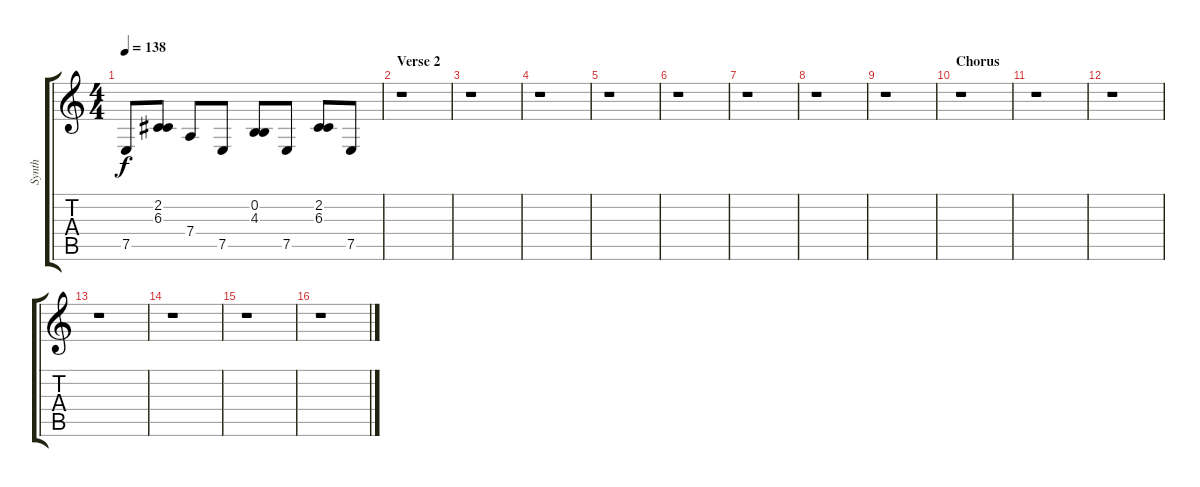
\track ("Synth" "Synth") {instrument stringensemble1}
\staff {score tabs}
\tuning (E4 B3 G3 D3 A2 E2) {hide}
\ts (4 4)
\tempo 138
\clef g2
\ks c
7.5.8{dy f} (2.2 6.3).8 7.4.8 7.5.8 (0.2 4.3).8 7.5.8 (2.2 6.3).8 7.5.8 |
\section ("" "Verse 2")
r.1 |
r.1 |
r.1 |
r.1 |
r.1 |
r.1 |
r.1 |
r.1 |
\section ("" "Chorus")
r.1 |
r.1 |
r.1 |
r.1 |
r.1 |
r.1 |
r.1
